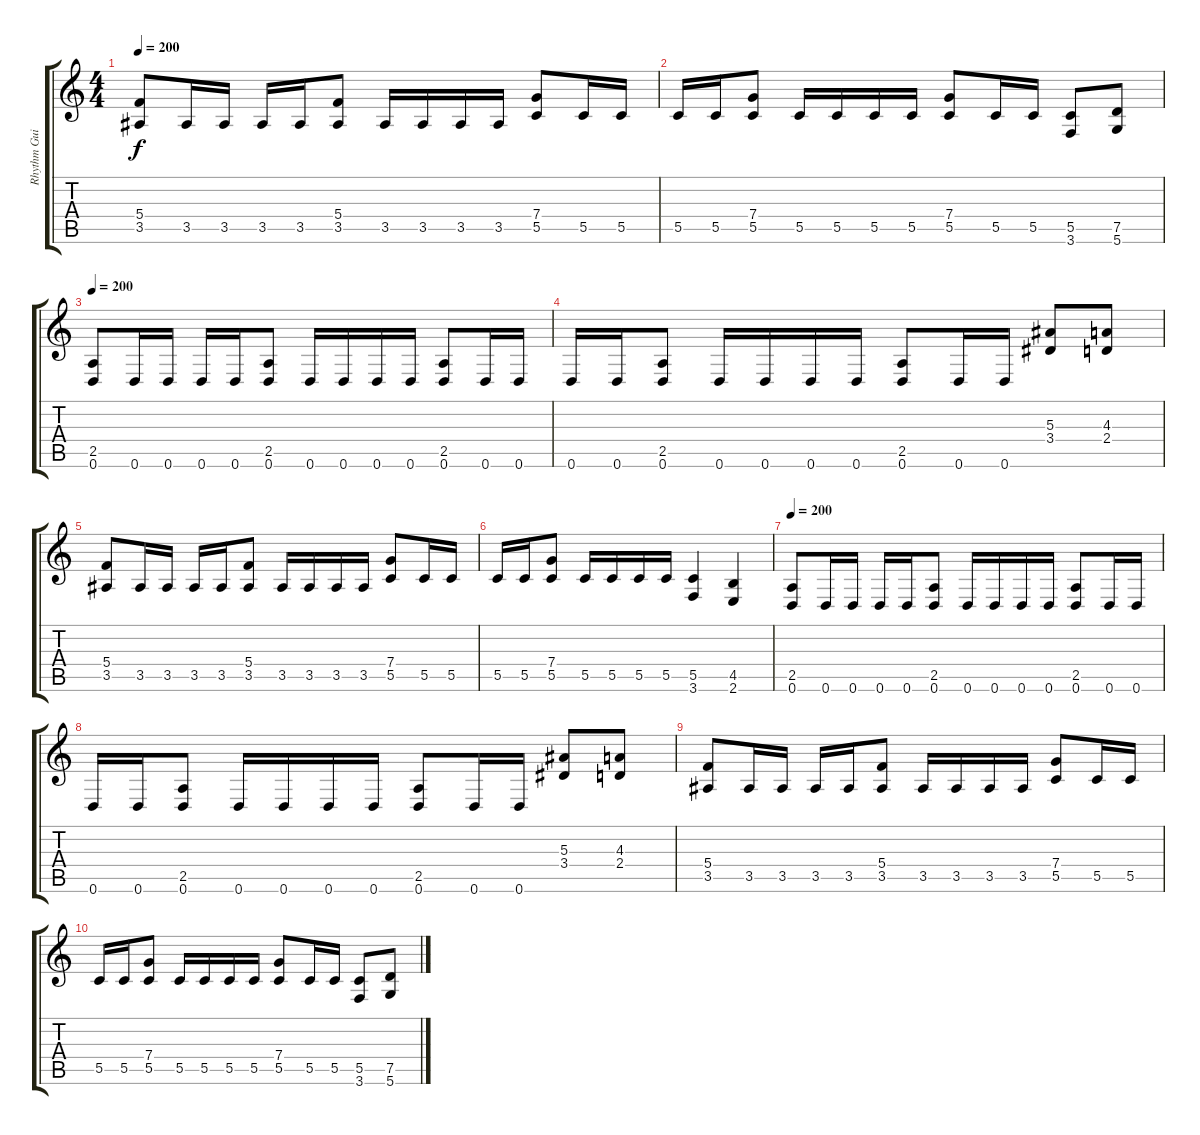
\track ("Rhythm Guitar 2" "Rhythm Gui") {instrument distortionguitar}
\staff {score tabs}
\tuning (D4 A3 F3 C3 G2 D2) {hide}
\ts (4 4)
\tempo 200
\clef g2
\ks c
(5.4 3.5).8{dy f} 3.5.16 3.5.16 3.5.16 3.5.16 (5.4 3.5).8 3.5.16 3.5.16 3.5.16 3.5.16 (7.4 5.5).8 5.5.16 5.5.16 |
5.5.16 5.5.16 (7.4 5.5).8 5.5.16 5.5.16 5.5.16 5.5.16 (7.4 5.5).8 5.5.16 5.5.16 (5.5 3.6).8 (7.5 5.6).8 |
\tempo 200
(2.5 0.6).8 0.6.16 0.6.16 0.6.16 0.6.16 (2.5 0.6).8 0.6.16 0.6.16 0.6.16 0.6.16 (2.5 0.6).8 0.6.16 0.6.16 |
0.6.16 0.6.16 (2.5 0.6).8 0.6.16 0.6.16 0.6.16 0.6.16 (2.5 0.6).8 0.6.16 0.6.16 (5.3 3.4).8 (4.3 2.4).8 |
(5.4 3.5).8 3.5.16 3.5.16 3.5.16 3.5.16 (5.4 3.5).8 3.5.16 3.5.16 3.5.16 3.5.16 (7.4 5.5).8 5.5.16 5.5.16 |
5.5.16 5.5.16 (7.4 5.5).8 5.5.16 5.5.16 5.5.16 5.5.16 (5.5 3.6).4 (4.5 2.6).4 |
\tempo 200
(2.5 0.6).8 0.6.16 0.6.16 0.6.16 0.6.16 (2.5 0.6).8 0.6.16 0.6.16 0.6.16 0.6.16 (2.5 0.6).8 0.6.16 0.6.16 |
0.6.16 0.6.16 (2.5 0.6).8 0.6.16 0.6.16 0.6.16 0.6.16 (2.5 0.6).8 0.6.16 0.6.16 (5.3 3.4).8 (4.3 2.4).8 |
(5.4 3.5).8 3.5.16 3.5.16 3.5.16 3.5.16 (5.4 3.5).8 3.5.16 3.5.16 3.5.16 3.5.16 (7.4 5.5).8 5.5.16 5.5.16 |
5.5.16 5.5.16 (7.4 5.5).8 5.5.16 5.5.16 5.5.16 5.5.16 (7.4 5.5).8 5.5.16 5.5.16 (5.5 3.6).8 (7.5 5.6).8
